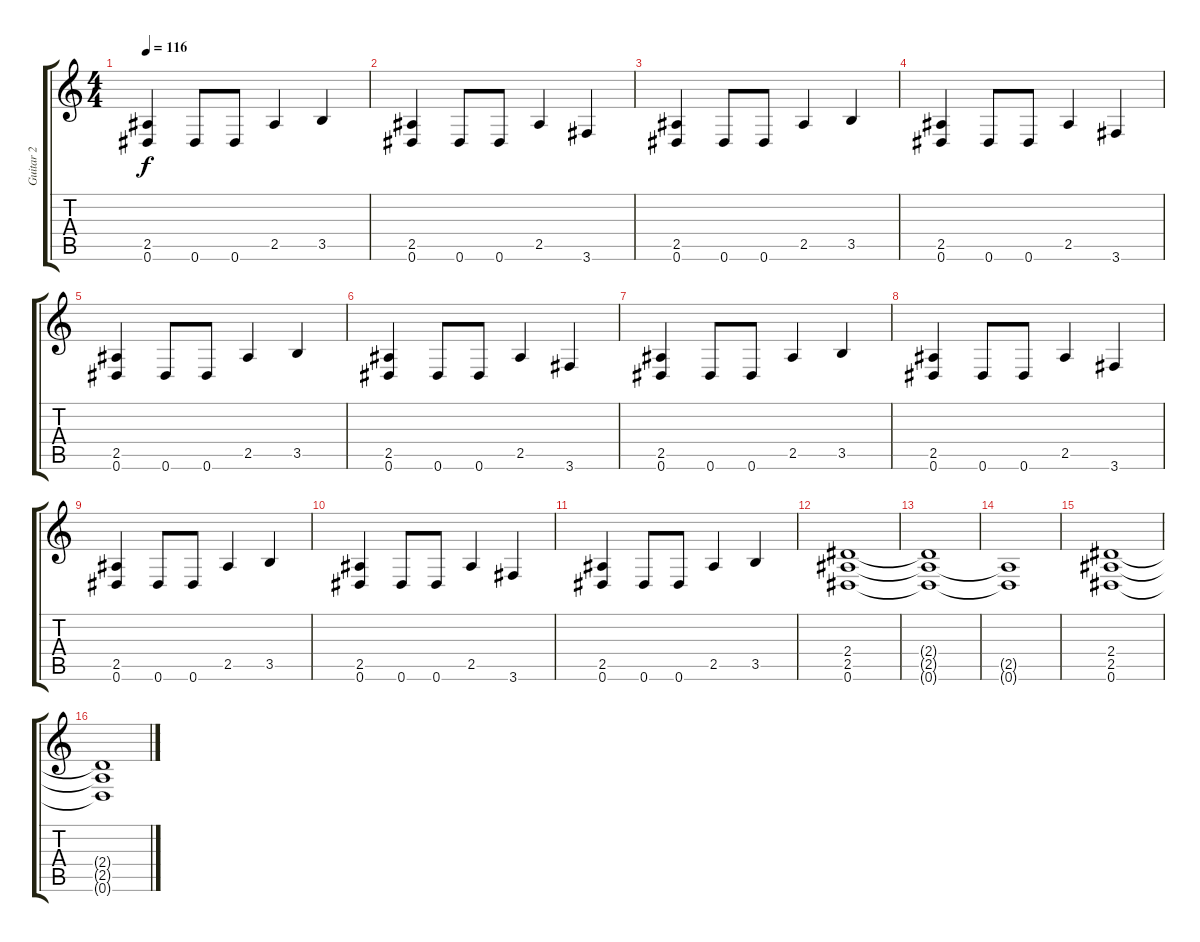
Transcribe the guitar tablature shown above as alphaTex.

\track ("Guitar 2" "Guitar 2") {instrument distortionguitar}
\staff {score tabs}
\tuning (Eb4 Bb3 Gb3 Db3 Ab2 Eb2) {hide}
\ts (4 4)
\tempo 116
\clef g2
\ks c
(2.5 0.6).4{dy f} 0.6.8 0.6.8 2.5.4 3.5.4 |
(2.5 0.6).4 0.6.8 0.6.8 2.5.4 3.6.4 |
(2.5 0.6).4 0.6.8 0.6.8 2.5.4 3.5.4 |
(2.5 0.6).4 0.6.8 0.6.8 2.5.4 3.6.4 |
(2.5 0.6).4 0.6.8 0.6.8 2.5.4 3.5.4 |
(2.5 0.6).4 0.6.8 0.6.8 2.5.4 3.6.4 |
(2.5 0.6).4 0.6.8 0.6.8 2.5.4 3.5.4 |
(2.5 0.6).4 0.6.8 0.6.8 2.5.4 3.6.4 |
(2.5 0.6).4 0.6.8 0.6.8 2.5.4 3.5.4 |
(2.5 0.6).4 0.6.8 0.6.8 2.5.4 3.6.4 |
(2.5 0.6).4 0.6.8 0.6.8 2.5.4 3.5.4 |
(2.4 2.5 0.6).1 |
(2.4{t} 2.5{t} 0.6{t}).1 |
(2.5{t} 0.6{t}).1 |
(2.4 2.5 0.6).1 |
(2.4{t} 2.5{t} 0.6{t}).1
